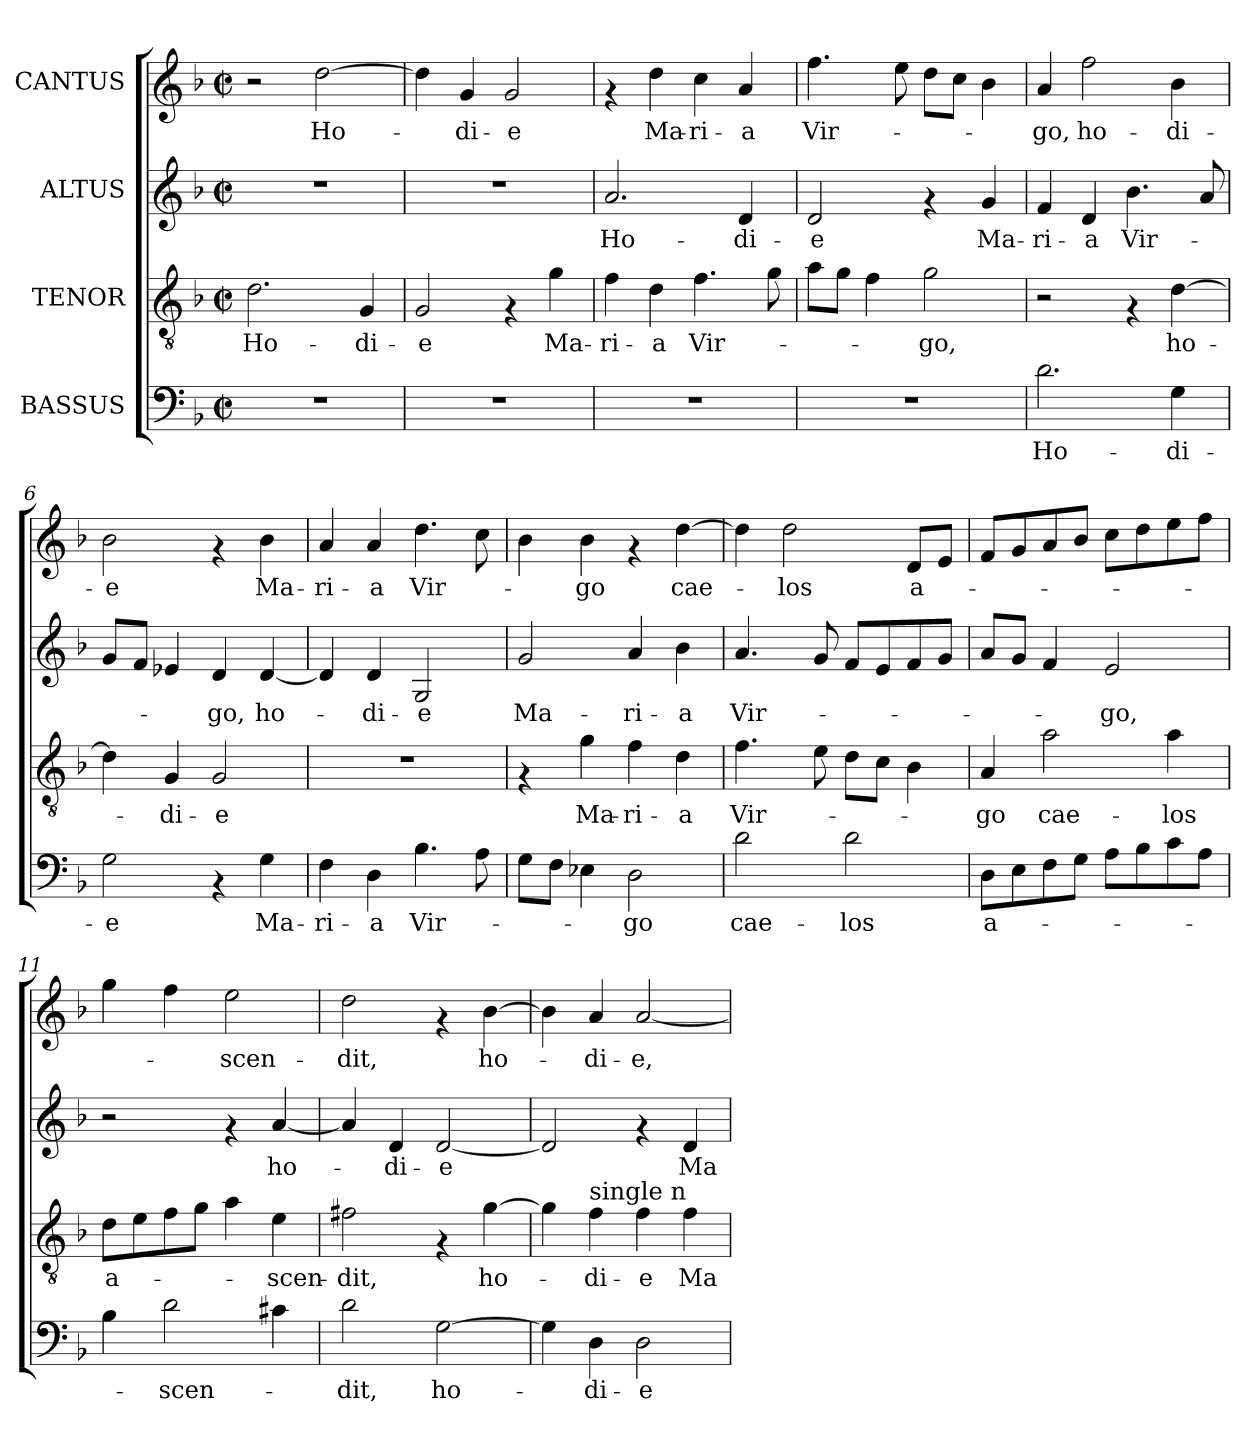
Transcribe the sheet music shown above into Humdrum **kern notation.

**kern	**text	**kern	**text	**kern	**text	**kern	**text
*part4	*part4	*part3	*part3	*part2	*part2	*part1	*part1
*staff4	*staff4	*staff3	*staff3	*staff2	*staff2	*staff1	*staff1
*I"BASSUS	*	*I"TENOR	*	*I"ALTUS	*	*I"CANTUS	*
*clefF4	*	*clefGv2	*	*clefG2	*	*clefG2	*
*k[b-]	*	*k[b-]	*	*k[b-]	*	*k[b-]	*
*F:	*	*F:	*	*F:	*	*F:	*
*M2/2	*	*M2/2	*	*M2/2	*	*M2/2	*
*met(c|)	*	*met(c|)	*	*met(c|)	*	*met(c|)	*
=1	=1	=1	=1	=1	=1	=1	=1
!	!	!	!LO:LY:b	!	!	!	!
1r	.	2.d\	Ho-	1r	.	2r	.
!	!	!	!	!	!	!	!LO:LY:b
.	.	.	.	.	.	[>2dd\	Ho-
!	!	!	!LO:LY:b	!	!	!	!
.	.	4G/	-di-	.	.	.	.
=2	=2	=2	=2	=2	=2	=2	=2
!	!	!	!LO:LY:b	!	!	!	!
1r	.	2G/	-e	1r	.	4dd\]	.
!	!	!	!	!	!	!	!LO:LY:b
.	.	.	.	.	.	4g/	-di-
!	!	!	!	!	!	!	!LO:LY:b
.	.	4rF	.	.	.	2g/	-e
!	!	!	!LO:LY:b	!	!	!	!
.	.	4g\	Ma-	.	.	.	.
=3	=3	=3	=3	=3	=3	=3	=3
!	!	!	!LO:LY:b	!	!LO:LY:b	!	!
1r	.	4f\	-ri-	2.a/	Ho-	4rf	.
!	!	!	!LO:LY:b	!	!	!	!LO:LY:b
.	.	4d\	-a	.	.	4dd\	Ma-
!	!	!	!LO:LY:b	!	!	!	!LO:LY:b
.	.	4.f\	Vir-	.	.	4cc\	-ri-
!	!	!	!	!	!LO:LY:b	!	!LO:LY:b
.	.	.	.	4d/	-di-	4a/	-a
.	.	8g\	.	.	.	.	.
=4	=4	=4	=4	=4	=4	=4	=4
!	!	!	!	!	!LO:LY:b	!	!LO:LY:b
1r	.	8a\L	.	2d/	-e	4.ff\	Vir-
.	.	8g\J	.	.	.	.	.
.	.	4f\	.	.	.	.	.
.	.	.	.	.	.	8ee\	.
!	!	!	!LO:LY:b	!	!	!	!
.	.	2g\	-go,	4rf	.	8dd\L	.
.	.	.	.	.	.	8cc\J	.
!	!	!	!	!	!LO:LY:b	!	!
.	.	.	.	4g/	Ma-	4b-\	.
=5	=5	=5	=5	=5	=5	=5	=5
!	!LO:LY:b	!	!	!	!LO:LY:b	!	!LO:LY:b
2.d\	Ho-	2r	.	4f/	-ri-	4a/	-go,
!	!	!	!	!	!LO:LY:b	!	!LO:LY:b
.	.	.	.	4d/	-a	2ff\	ho-
!	!	!	!	!	!LO:LY:b	!	!
.	.	4rF	.	4.b-\	Vir-	.	.
!	!LO:LY:b	!	!LO:LY:b	!	!	!	!LO:LY:b
4G\	-di-	[>4d\	ho-	.	.	4b-\	-di-
.	.	.	.	8a/	.	.	.
=6	=6	=6	=6	=6	=6	=6	=6
!	!LO:LY:b	!	!	!	!	!	!LO:LY:b
2G\	-e	4d\]	.	8g/L	.	2b-\	-e
.	.	.	.	8f/J	.	.	.
!	!	!	!LO:LY:b	!	!	!	!
.	.	4G/	-di-	4e-X/	.	.	.
!	!	!	!LO:LY:b	!	!LO:LY:b	!	!
4rAA	.	2G/	-e	4d/	-go,	4rf	.
!	!LO:LY:b	!	!	!	!LO:LY:b	!	!LO:LY:b
4G\	Ma-	.	.	[<4d/	ho-	4b-\	Ma-
!!LO:LB:g=z
=7	=7	=7	=7	=7	=7	=7	=7
!	!LO:LY:b	!	!	!	!	!	!LO:LY:b
4F\	-ri-	1r	.	4d/]	.	4a/	-ri-
!	!LO:LY:b	!	!	!	!LO:LY:b	!	!LO:LY:b
4D\	-a	.	.	4d/	-di-	4a/	-a
!	!LO:LY:b	!	!	!	!LO:LY:b	!	!LO:LY:b
4.B-\	Vir-	.	.	2G/	-e	4.dd\	Vir-
8A\	.	.	.	.	.	8cc\	.
=8	=8	=8	=8	=8	=8	=8	=8
!	!	!	!	!	!LO:LY:b	!	!
8G\L	.	4rF	.	2g/	Ma-	4b-\	.
8F\J	.	.	.	.	.	.	.
!	!	!	!LO:LY:b	!	!	!	!LO:LY:b
4E-X\	.	4g\	Ma-	.	.	4b-\	-go
!	!LO:LY:b	!	!LO:LY:b	!	!LO:LY:b	!	!
2D\	-go	4f\	-ri-	4a/	-ri-	4rf	.
!	!	!	!LO:LY:b	!	!LO:LY:b	!	!LO:LY:b
.	.	4d\	-a	4b-\	-a	[>4dd\	cae-
=9	=9	=9	=9	=9	=9	=9	=9
!	!LO:LY:b	!	!LO:LY:b	!	!LO:LY:b	!	!
2d\	cae-	4.f\	Vir-	4.a/	Vir-	4dd\]	.
!	!	!	!	!	!	!	!LO:LY:b
.	.	.	.	.	.	2dd\	-los
.	.	8e\	.	8g/	.	.	.
!	!LO:LY:b	!	!	!	!	!	!
2d\	-los	8d\L	.	8f/L	.	.	.
.	.	8c\J	.	8e/	.	.	.
!	!	!	!	!	!	!	!LO:LY:b
.	.	4B-\	.	8f/	.	8d/L	a-
.	.	.	.	8g/J	.	8e/J	.
=10	=10	=10	=10	=10	=10	=10	=10
!	!LO:LY:b	!	!LO:LY:b	!	!	!	!
8D\L	a-	4A/	-go	8a/L	.	8f/L	.
8E\	.	.	.	8g/J	.	8g/	.
!	!	!	!LO:LY:b	!	!	!	!
8F\	.	2a\	cae-	4f/	.	8a/	.
8G\J	.	.	.	.	.	8b-/J	.
!	!	!	!	!	!LO:LY:b	!	!
8A\L	.	.	.	2e/	-go,	8cc\L	.
8B-\	.	.	.	.	.	8dd\	.
!	!	!	!LO:LY:b	!	!	!	!
8c\	.	4a\	-los	.	.	8ee\	.
8A\J	.	.	.	.	.	8ff\J	.
=11	=11	=11	=11	=11	=11	=11	=11
!	!	!	!LO:LY:b	!	!	!	!
4B-\	.	8d\L	a-	2r	.	4gg\	.
.	.	8e\	.	.	.	.	.
!	!LO:LY:b	!	!	!	!	!	!
2d\	-scen-	8f\	.	.	.	4ff\	.
.	.	8g\J	.	.	.	.	.
!	!	!	!	!	!	!	!LO:LY:b
.	.	4a\	.	4rf	.	2ee\	-scen-
!	!	!	!LO:LY:b	!	!LO:LY:b	!	!
4c#X\	.	4e\	-scen-	[<4a/	ho-	.	.
=12	=12	=12	=12	=12	=12	=12	=12
!	!LO:LY:b	!	!LO:LY:b	!	!	!	!LO:LY:b
2d\	-dit,	2f#X\	-dit,	4a/]	.	2dd\	-dit,
!	!	!	!	!	!LO:LY:b	!	!
.	.	.	.	4d/	-di-	.	.
!	!LO:LY:b	!	!	!	!LO:LY:b	!	!
[>2G\	ho-	4rF	.	[>2d/	-e	4rf	.
!	!	!	!LO:LY:b	!	!	!	!LO:LY:b
.	.	[>4g\	ho-	.	.	[>4b-\	ho-
!!LO:PB:g=z
=13	=13	=13	=13	=13	=13	=13	=13
4G\]	.	4g\]	.	2d/]	.	4b-\]	.
!	!	!LO:TX:a:t=single n	!	!	!	!	!
!	!LO:LY:b	!	!LO:LY:b	!	!	!	!LO:LY:b
4D\	-di-	4f\	-di-	.	.	4a/	-di-
!	!LO:LY:b	!	!LO:LY:b	!	!	!	!LO:LY:b
2D\	-e	4f\	-e	4rf	.	[<2a/	-e,
!	!	!	!LO:LY:b	!	!LO:LY:b	!	!
.	.	4f\	Ma-	4d/	Ma-	.	.
=	=	=	=	=	=	=	=
*-	*-	*-	*-	*-	*-	*-	*-
